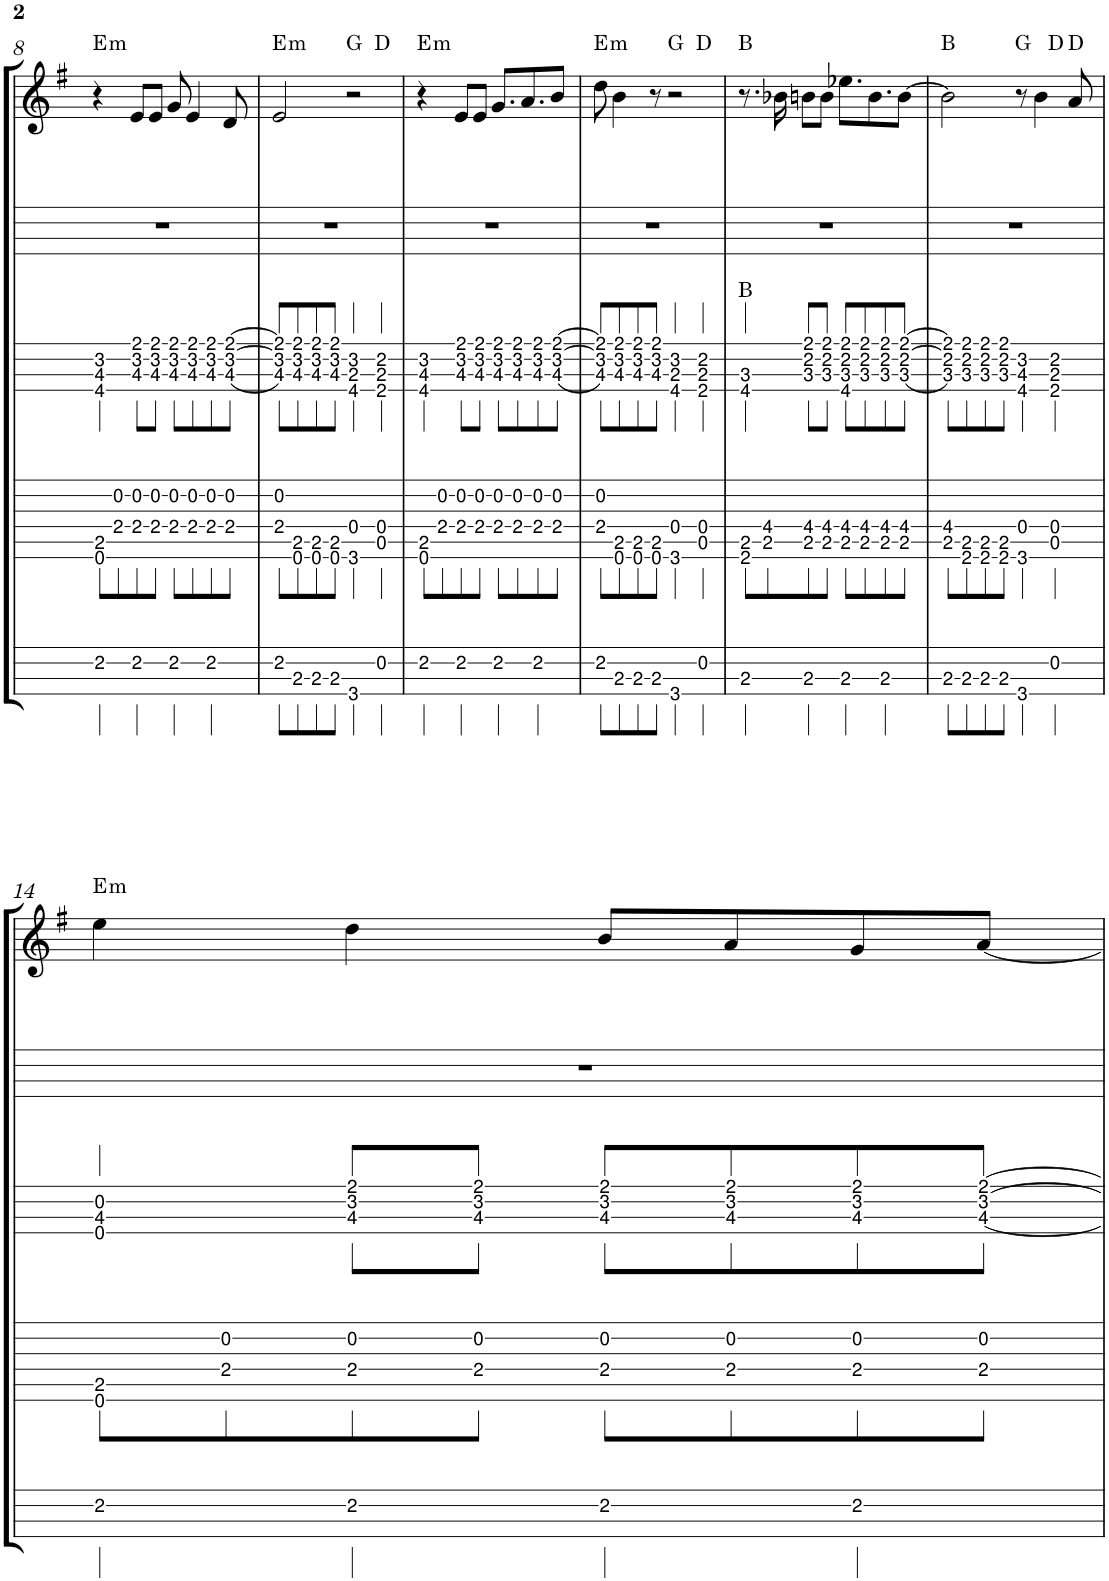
**kern	**kern	**kern	**harte	**kern	**kern	**harte
*part5	*part4	*part3	*part3	*part2	*part1	*part1
*staff5	*staff4	*staff3	*	*staff2	*staff1	*
*I"Bass Guitar	*I"Guitar	*I"Ukulele	*	*I"Ukulele	*I"Mandolin	*
!!LO:PB:g=z
*	*	*	*	*	*clefG2	*
*k[f#]	*k[f#]	*k[f#]	*	*k[f#]	*k[f#]	*
*e:	*e:	*e:	*	*e:	*e:	*
*M4/4	*M4/4	*M4/4	*	*M4/4	*M4/4	*
=8	=8	=8	=8	=8	=8	=8
!	!	!	!	!	!	!LO:H:kt=m
4EE\	8EE\ 8BB\L	4B\ 4e\ 4g\	.	1r	4r	E:min
.	8E\ 8B\	.	.	.	.	.
4EE\	8E\ 8B\	8e\ 8g\ 8b\L	.	.	8e/L	.
.	8E\ 8B\J	8e\ 8g\ 8b\J	.	.	8e/J	.
4EE\	8E\ 8B\L	8e\ 8g\ 8b\L	.	.	8g/	.
.	8E\ 8B\	8e\ 8g\ 8b\	.	.	4e/	.
4EE\	8E\ 8B\	8e\ 8g\ 8b\	.	.	.	.
.	8E\ 8B\J	[8e\ [8g\ [8b\J	.	.	8d/	.
=9	=9	=9	=9	=9	=9	=9
*	*	*^	*	*	*	*
!	!	!	!	!	!	!	!LO:H:kt=m
*	*	*	*	*	*	*^	*
8EE\L	8E\ 8B\L	8g/] 8b/]L	8e\L]	.	1r	2e/	2.ryy	E:min
8BBB\	8EE\ 8BB\	8g/ 8b/	8e\	.	.	.	.	.
8BBB\	8EE\ 8BB\	8g/ 8b/	8e\	.	.	.	.	.
8BBB\J	8EE\ 8BB\J	8g/ 8b/J	8e\J	.	.	.	.	.
4GGG\	4GG\ 4D\	4d/ 4g/	4B\	.	.	2r	.	G:maj
4DD\	4AA\ 4D\	4d/ 4f#/	4A\	.	.	.	4ryy	D:maj
=10	=10	=10	=10	=10	=10	=10	=10	=10
!	!	!	!	!	!	!	!	!LO:H:kt=m
*	*	*v	*v	*	*	*v	*v	*
4EE\	8EE\ 8BB\L	4B\ 4e\ 4g\	.	1r	4r	E:min
.	8E\ 8B\	.	.	.	.	.
4EE\	8E\ 8B\	8e\ 8g\ 8b\L	.	.	8e/L	.
.	8E\ 8B\J	8e\ 8g\ 8b\J	.	.	8e/J	.
4EE\	8E\ 8B\L	8e\ 8g\ 8b\L	.	.	8.g/L	.
.	8E\ 8B\	8e\ 8g\ 8b\	.	.	.	.
.	.	.	.	.	8.a/	.
4EE\	8E\ 8B\	8e\ 8g\ 8b\	.	.	.	.
.	8E\ 8B\J	[8e\ [8g\ [8b\J	.	.	8b/J	.
=11	=11	=11	=11	=11	=11	=11
*	*	*^	*	*	*	*
!	!	!	!	!	!	!	!LO:H:kt=m
*	*	*	*	*	*	*^	*
8EE\L	8E\ 8B\L	8g/] 8b/]L	8e\L]	.	1r	8dd\	2.ryy	E:min
8BBB\	8EE\ 8BB\	8g/ 8b/	8e\	.	.	4b\	.	.
8BBB\	8EE\ 8BB\	8g/ 8b/	8e\	.	.	.	.	.
8BBB\J	8EE\ 8BB\J	8g/ 8b/J	8e\J	.	.	8r	.	.
4GGG\	4GG\ 4D\	4d/ 4g/	4B\	.	.	2r	.	G:maj
4DD\	4AA\ 4D\	4d/ 4f#/	4A\	.	.	.	4ryy	D:maj
*	*	*	*	*	*	*v	*v	*
=12	=12	=12	=12	=12	=12	=12	=12
4BBB\	8FF#\ 8BB\L	4d#/	4B\	B:maj	1r	8.r	B:maj
.	8BB\ 8F#\	.	.	.	.	.	.
.	.	.	.	.	.	16b-X\	.
4BBB\	8BB\ 8F#\	8f#/ 8b/L	8d#\L	.	.	8bn\L	.
.	8BB\ 8F#\J	8f#/ 8b/J	8d#\J	.	.	8b\J	.
4BBB\	8BB\ 8F#\L	8d#/ 8f#/ 8b/L	8B\L	.	.	8.ee-X\L	.
.	8BB\ 8F#\	8f#/ 8b/	8d#\	.	.	.	.
.	.	.	.	.	.	8.b\	.
4BBB\	8BB\ 8F#\	8f#/ 8b/	8d#\	.	.	.	.
.	8BB\ 8F#\J	[8f#/ [8b/J	[8d#\J	.	.	[8b\J	.
=13	=13	=13	=13	=13	=13	=13	=13
*	*	*	*	*	*	*^	*
8BBB\L	8BB\ 8F#\L	8d#\] 8f#\] 8b\]L	8ryy	.	1r	2b\]	2.ryy	B:maj
8BBB\	8FF#\ 8BB\	8d#\ 8f#\ 8b\	8ryy	.	.	.	.	.
8BBB\	8FF#\ 8BB\	8d#\ 8f#\ 8b\	8ryy	.	.	.	.	.
8BBB\J	8FF#\ 8BB\J	8d#\ 8f#\ 8b\J	8ryy	.	.	.	.	.
4GGG\	4GG\ 4D\	4B\ 4e\ 4g\	2ryy	.	.	8r	.	G:maj
.	.	.	.	.	.	4b\	.	.
4DD\	4AA\ 4D\	4A\ 4d\ 4f#\	.	.	.	.	4ryy	D:maj
.	.	.	.	.	.	8a/	.	D:maj
!!LO:LB:g=z
=14	=14	=14	=14	=14	=14	=14	=14	=14
!	!	!	!	!	!	!	!	!LO:H:kt=m
*	*	*	*	*	*	*v	*v	*
4EE\	8EE\ 8BB\L	4G/ 4e/ 4e/	4ryy	.	1r	4ee\	E:min
.	8E\ 8B\	.	.	.	.	.	.
4EE\	8E\ 8B\	8g/ 8b/L	8e\L	.	.	4dd\	.
.	8E\ 8B\J	8g/ 8b/J	8e\J	.	.	.	.
4EE\	8E\ 8B\L	8g/ 8b/L	8e\L	.	.	8b/L	.
.	8E\ 8B\	8g/ 8b/	8e\	.	.	8a/	.
4EE\	8E\ 8B\	8g/ 8b/	8e\	.	.	8g/	.
.	8E\ 8B\J	[8g/ [8b/J	[8e\J	.	.	[8a/J	.
*	*	*v	*v	*	*	*	*
=	=	=	=	=	=	=
*-	*-	*-	*-	*-	*-	*-
